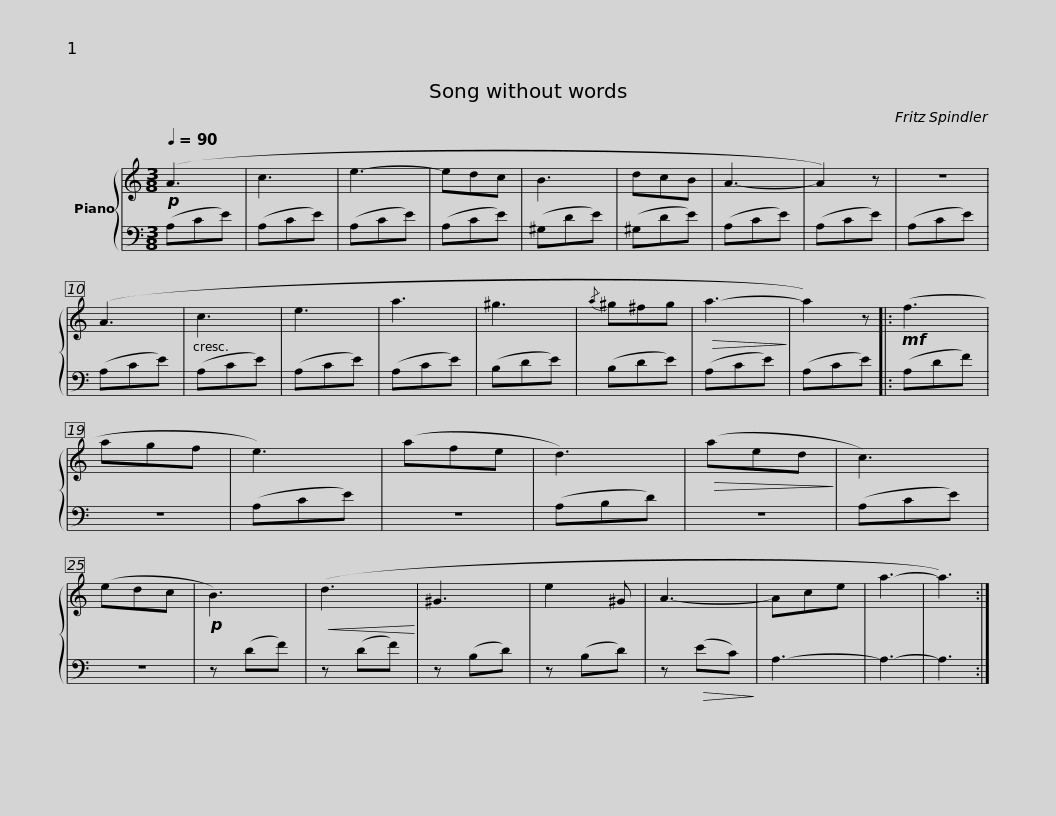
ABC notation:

X:1
%%score { 1 | 2 }
L:1/8
Q:1/4=90
M:3/8
I:linebreak $
K:C
V:1 treble
V:2 bass
V:1
!p! (A3 | c3 | e3- | edc | B3 | %5
 dcB | A3- | A2) z | z3 | (A3 | %10
 c3 | e3 |$ a3 | ^g3 |{/a} ^g^fg | %15
!>(! a3-!>)! | a2) z |:$!mf! (f3 | agf | e3) | %20
 (afe | d3) |!>(! (aed!>)! | c3) | (edc |$ %25
!p! B3) |!<(! (d3!<)! | ^G3 | e2 ^G | A3- | %30
 Ace | a3- | a3) :| %33
V:2
 (A,CE) | (A,CE) | (A,CE) | (A,CE) | (^G,DE) | %5
 (^G,DE) | (A,CE) | (A,CE) | (A,CE) | (A,CE) | %10
 (A,CE) | (A,CE) |$ (A,CE) | (B,DE) | (B,DE) | %15
 (A,CE) | (A,CE) |:$ (A,DF) | z3 | (A,CE) | %20
 z3 | (A,B,D) | z3 | (A,CE) | z3 |$ %25
 z (DF) | z (DF) | z (B,D) | z (B,D) | z!>(! (EC)!>)! | %30
 A,3- | A,3- | A,3 :| %33
